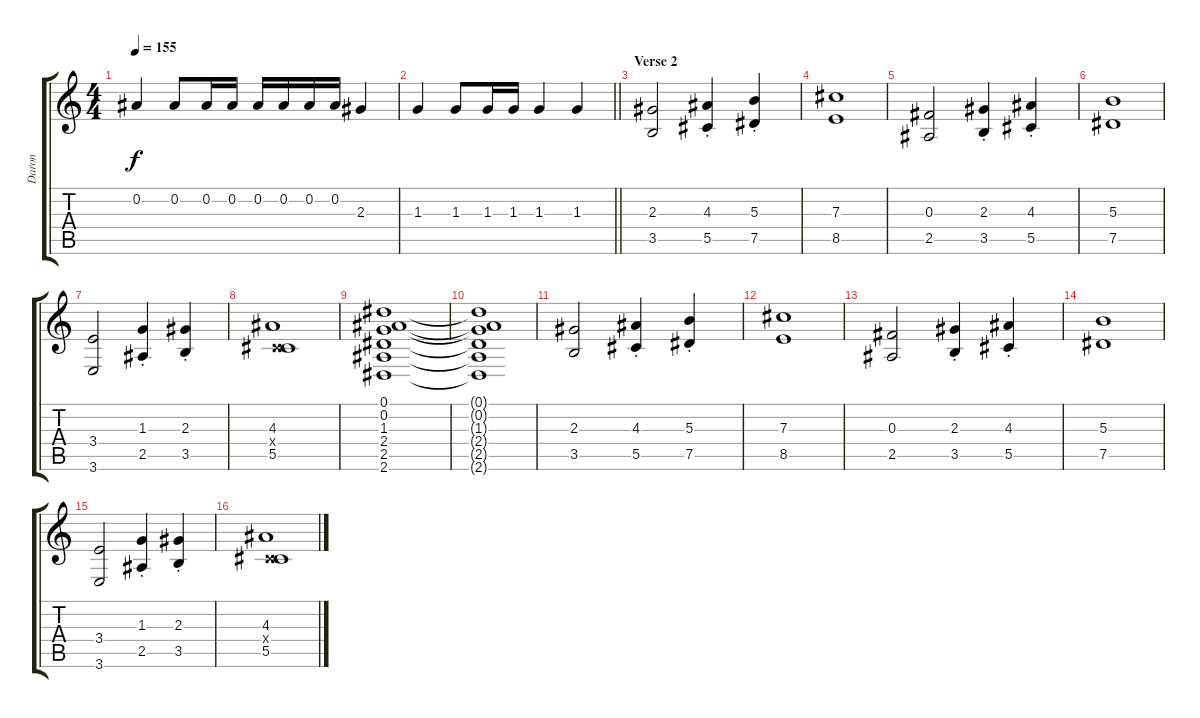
\track ("Daron" "Daron") {instrument overdrivenguitar}
\staff {score tabs}
\tuning (Eb4 Bb3 Gb3 Db3 Ab2 Db2) {hide}
\ts (4 4)
\tempo 155
\clef g2
\ks c
0.2.4{dy f} 0.2.8 0.2.16 0.2.16 0.2.16 0.2.16 0.2.16 0.2.16 2.3.4 |
\barLineRight lightlight
1.3.4 1.3.8 1.3.16 1.3.16 1.3.4 1.3.4 |
\section ("" "Verse 2")
(2.3 3.5).2{volume 16 instrument electricguitarmuted} (4.3{st} 5.5{st}).4 (5.3{st} 7.5{st}).4 |
(7.3 8.5).1 |
(0.3 2.5).2 (2.3{st} 3.5{st}).4 (4.3{st} 5.5{st}).4 |
(5.3 7.5).1 |
(3.4 3.6).2 (1.3{st} 2.5{st}).4 (2.3{st} 3.5{st}).4 |
(4.3 0.4{x} 5.5).1 |
(0.1 0.2 1.3 2.4 2.5 2.6).1 |
(0.1{t} 0.2{t} 1.3{t} 2.4{t} 2.5{t} 2.6{t}).1 |
(2.3 3.5).2{volume 16 instrument electricguitarmuted} (4.3{st} 5.5{st}).4 (5.3{st} 7.5{st}).4 |
(7.3 8.5).1 |
(0.3 2.5).2 (2.3{st} 3.5{st}).4 (4.3{st} 5.5{st}).4 |
(5.3 7.5).1 |
(3.4 3.6).2 (1.3{st} 2.5{st}).4 (2.3{st} 3.5{st}).4 |
(4.3 0.4{x} 5.5).1
